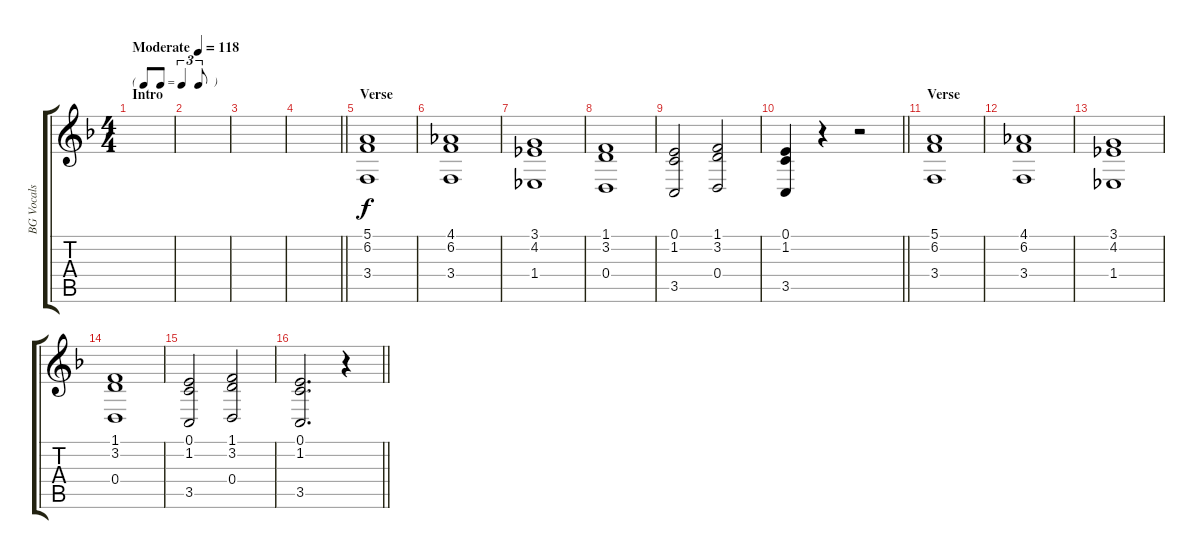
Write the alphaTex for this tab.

\track ("BG Vocals" "BG Vocals") {instrument tenorsax}
\staff {score tabs}
\tuning (E4 B3 G3 D3 A2 E2) {hide}
\ts (4 4)
\tf triplet8th
\section ("" "Intro")
\tempo (118 "Moderate")
\clef g2
\ks f
|
|
|
\barLineRight lightlight
|
\section ("" "Verse")
(5.1 6.2 3.4).1 |
(4.1 6.2 3.4).1 |
(3.1 4.2 1.4).1 |
(1.1 3.2 0.4).1 |
(0.1 1.2 3.5).2 (1.1 3.2 0.4).2 |
\barLineRight lightlight
(0.1 1.2 3.5).4 r.4 r.2 |
\section ("" "Verse")
(5.1 6.2 3.4).1 |
(4.1 6.2 3.4).1 |
(3.1 4.2 1.4).1 |
(1.1 3.2 0.4).1 |
(0.1 1.2 3.5).2 (1.1 3.2 0.4).2 |
\barLineRight lightlight
(0.1 1.2 3.5).2{d} r.4
